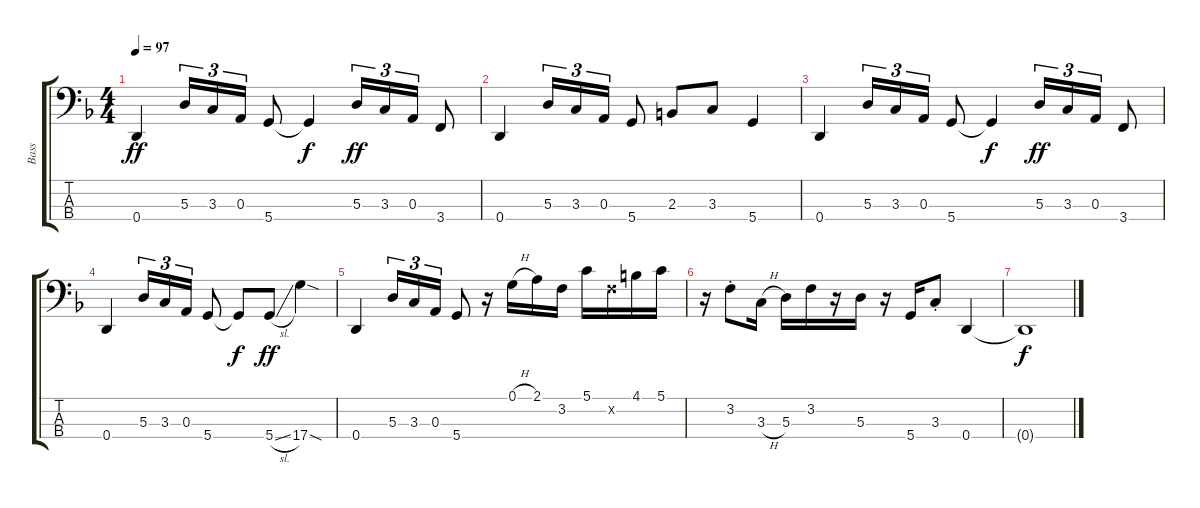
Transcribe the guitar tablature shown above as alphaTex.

\track ("Bass" "Bass") {instrument electricbassfinger}
\staff {score tabs}
\tuning (G2 D2 A1 D1) {hide}
\ts (4 4)
\tempo 97
\clef f4
\ks f
0.4.4{dy ff} 5.3.16{tu (3 2)} 3.3.16{tu (3 2)} 0.3.16{tu (3 2)} 5.4.8 5.4{t}.4{dy f} 5.3.16{tu (3 2) dy ff} 3.3.16{tu (3 2)} 0.3.16{tu (3 2)} 3.4.8 |
0.4.4 5.3.16{tu (3 2)} 3.3.16{tu (3 2)} 0.3.16{tu (3 2)} 5.4.8 2.3.8 3.3.8 5.4.4 |
0.4.4 5.3.16{tu (3 2)} 3.3.16{tu (3 2)} 0.3.16{tu (3 2)} 5.4.8 5.4{t}.4{dy f} 5.3.16{tu (3 2) dy ff} 3.3.16{tu (3 2)} 0.3.16{tu (3 2)} 3.4.8 |
0.4.4 5.3.16{tu (3 2)} 3.3.16{tu (3 2)} 0.3.16{tu (3 2)} 5.4.8 5.4{t}.8{dy f} 5.4{sl}.8{dy ff} 17.4{sod}.4 |
0.4.4 5.3.16{tu (3 2)} 3.3.16{tu (3 2)} 0.3.16{tu (3 2)} 5.4.8 r.16 0.1{h}.16 2.1.16 3.2.16 5.1.16 3.2{x}.16 4.1.16 5.1.16 |
r.16 3.2{st}.8 3.3{h}.16 5.3.16 3.2.16 r.16 5.3.16 r.16 5.4.16 3.3{st}.8 0.4.4 |
0.4{t}.1{dy f}
